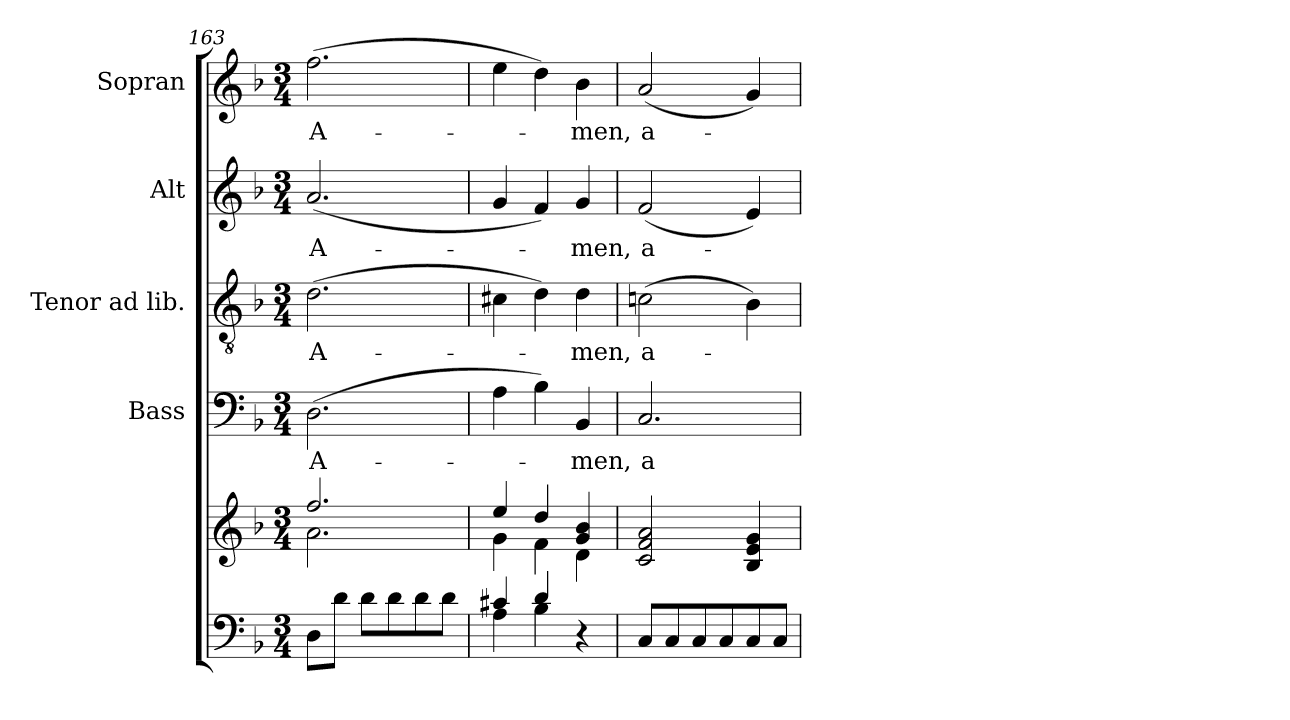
**kern	**kern	**kern	**text	**kern	**text	**kern	**text	**kern	**text
*part5	*part5	*part4	*part4	*part3	*part3	*part2	*part2	*part1	*part1
*staff6	*staff5	*staff4	*staff4	*staff3	*staff3	*staff2	*staff2	*staff1	*staff1
*	*	*I"Bass	*	*I"Tenor ad lib.	*	*I"Alt	*	*I"Sopran	*
*	*	*I'B.	*	*I'T.	*	*I'A.	*	*I'S.	*
*clefF4	*clefG2	*clefF4	*	*clefGv2	*	*clefG2	*	*clefG2	*
*k[b-]	*k[b-]	*k[b-]	*	*k[b-]	*	*k[b-]	*	*k[b-]	*
*F:	*F:	*F:	*	*F:	*	*F:	*	*F:	*
*M3/4	*M3/4	*M3/4	*	*M3/4	*	*M3/4	*	*M3/4	*
=163	=163	=163	=163	=163	=163	=163	=163	=163	=163
*	*^	*	*	*	*	*	*	*	*
!	!	!	!	!LO:LY:b	!	!LO:LY:b	!	!LO:LY:b	!	!LO:LY:b
8D\L	2.ff/	2.a\	(>2.D\	A-	(>2.d\	A-	(<2.a/	A-	(>2.ff\	A-
8d\J	.	.	.	.	.	.	.	.	.	.
8d\L	.	.	.	.	.	.	.	.	.	.
8d\	.	.	.	.	.	.	.	.	.	.
8d\	.	.	.	.	.	.	.	.	.	.
8d\J	.	.	.	.	.	.	.	.	.	.
=164	=164	=164	=164	=164	=164	=164	=164	=164	=164	=164
*^	*	*	*	*	*	*	*	*	*	*
4c#X/	4A\	4ee/	4g\	4A\	.	4c#X\	.	4g/	.	4ee\	.
4d/	4B-\	4dd/	4f\	4B-\)	.	4d\)	.	4f/)	.	4dd\)	.
!	!	!	!	!	!LO:LY:b	!	!LO:LY:b	!	!LO:LY:b	!	!LO:LY:b
4ryy	4r	4g/ 4b-/	4d\	4BB-/	-men,	4d\	-men,	4g/	-men,	4b-\	-men,
=165	=165	=165	=165	=165	=165	=165	=165	=165	=165	=165	=165
!	!	!	!	!	!LO:LY:b	!	!LO:LY:b	!	!LO:LY:b	!	!LO:LY:b
*v	*v	*	*	*	*	*	*	*	*	*	*
*	*v	*v	*	*	*	*	*	*	*	*
8C/L	2c/ 2f/ 2a/	2.C/	a-	(>2cn\	a-	(<2f/	a-	(<2a/	a-
8C/	.	.	.	.	.	.	.	.	.
8C/	.	.	.	.	.	.	.	.	.
8C/	.	.	.	.	.	.	.	.	.
8C/	4B-/ 4e/ 4g/	.	.	4B-\)	.	4e/)	.	4g/)	.
8C/J	.	.	.	.	.	.	.	.	.
=	=	=	=	=	=	=	=	=	=
*-	*-	*-	*-	*-	*-	*-	*-	*-	*-
